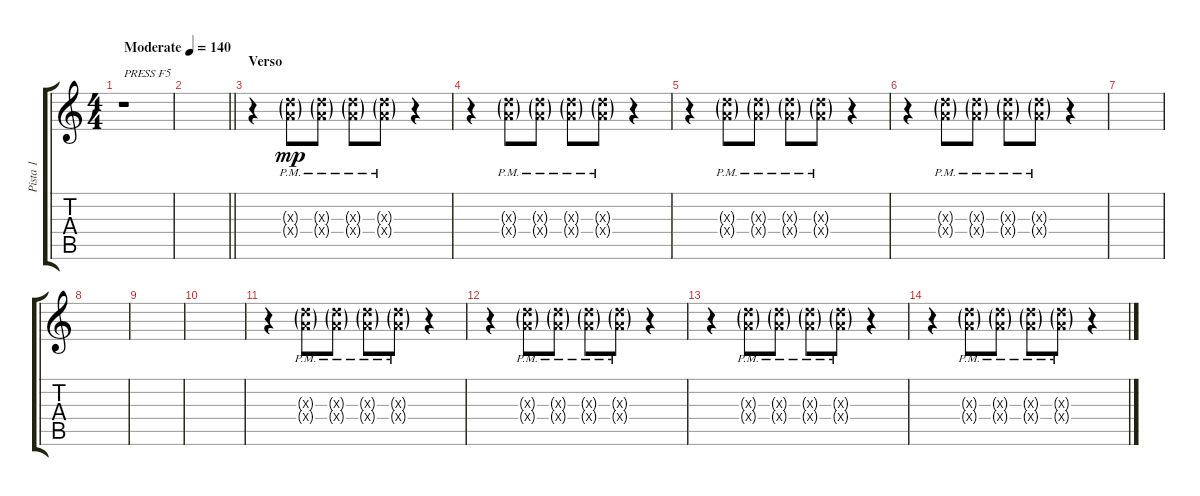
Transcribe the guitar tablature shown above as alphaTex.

\track ("Pista 1" "Pista 1") {instrument acousticguitarnylon}
\staff {score tabs}
\tuning (E4 B3 G3 D3 A2 E2) {hide}
\ts (4 4)
\tempo (140 "Moderate")
\clef g2
\ks c
r.1{txt "PRESS F5" dy mp instrument acousticguitarnylon} |
\barLineRight lightlight
|
\section ("" "Verso")
r.4{volume 5} (7.3{g pm x} 7.4{g pm x}).8 (7.3{g pm x} 7.4{g pm x}).8 (7.3{g pm x} 7.4{g pm x}).8 (7.3{g pm x} 7.4{g pm x}).8 r.4 |
r.4 (7.3{g pm x} 7.4{g pm x}).8 (7.3{g pm x} 7.4{g pm x}).8 (7.3{g pm x} 7.4{g pm x}).8 (7.3{g pm x} 7.4{g pm x}).8 r.4 |
r.4 (7.3{g pm x} 7.4{g pm x}).8 (7.3{g pm x} 7.4{g pm x}).8 (7.3{g pm x} 7.4{g pm x}).8 (7.3{g pm x} 7.4{g pm x}).8 r.4 |
r.4 (7.3{g pm x} 7.4{g pm x}).8 (7.3{g pm x} 7.4{g pm x}).8 (7.3{g pm x} 7.4{g pm x}).8 (7.3{g pm x} 7.4{g pm x}).8 r.4 |
|
|
|
|
r.4 (7.3{g pm x} 7.4{g pm x}).8 (7.3{g pm x} 7.4{g pm x}).8 (7.3{g pm x} 7.4{g pm x}).8 (7.3{g pm x} 7.4{g pm x}).8 r.4 |
r.4 (7.3{g pm x} 7.4{g pm x}).8 (7.3{g pm x} 7.4{g pm x}).8 (7.3{g pm x} 7.4{g pm x}).8 (7.3{g pm x} 7.4{g pm x}).8 r.4 |
r.4 (7.3{g pm x} 7.4{g pm x}).8 (7.3{g pm x} 7.4{g pm x}).8 (7.3{g pm x} 7.4{g pm x}).8 (7.3{g pm x} 7.4{g pm x}).8 r.4 |
r.4 (7.3{g pm x} 7.4{g pm x}).8 (7.3{g pm x} 7.4{g pm x}).8 (7.3{g pm x} 7.4{g pm x}).8 (7.3{g pm x} 7.4{g pm x}).8 r.4
